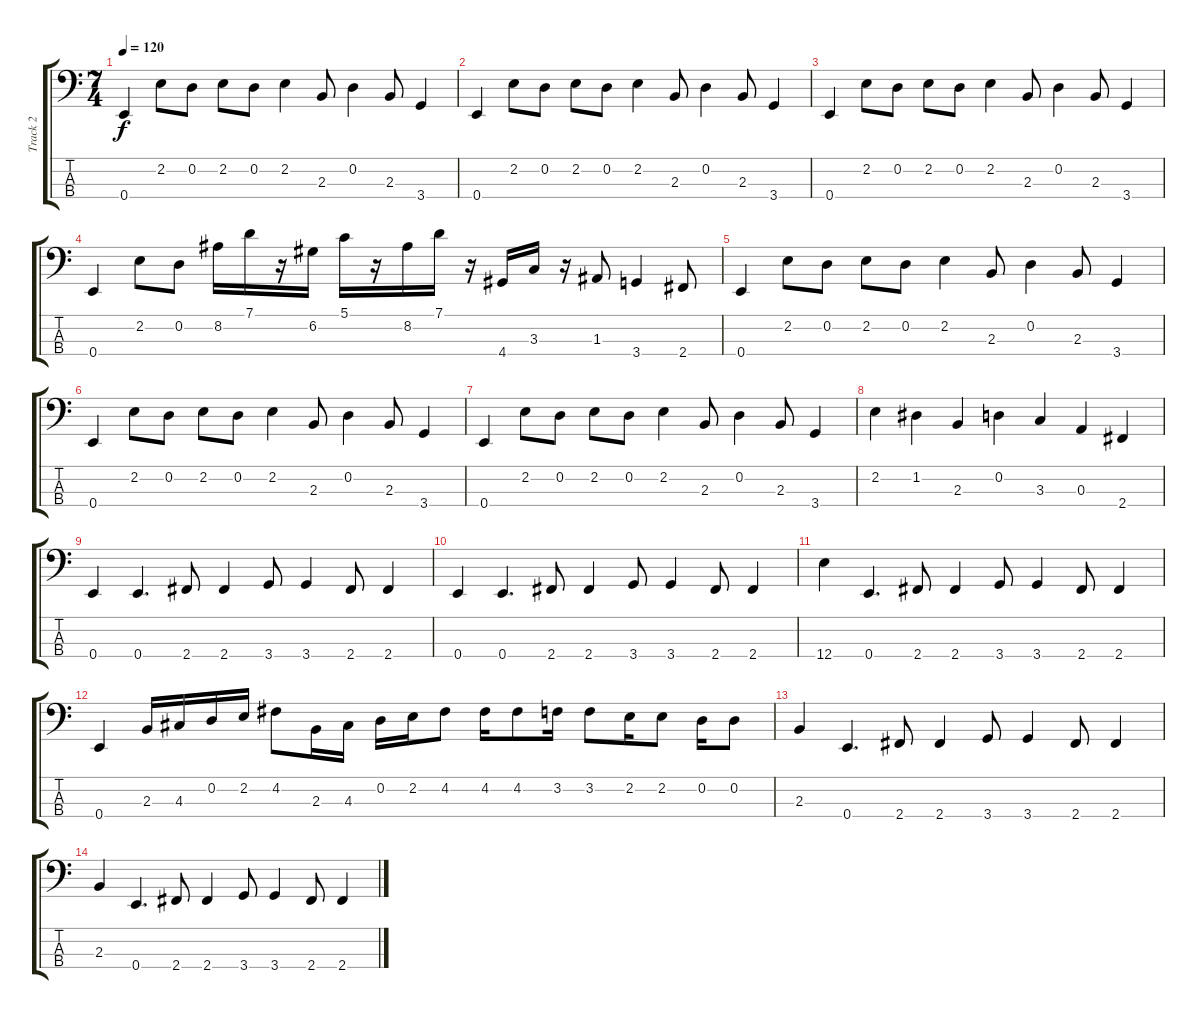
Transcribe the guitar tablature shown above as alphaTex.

\track ("Track 2" "Track 2") {instrument electricbassfinger}
\staff {score tabs}
\tuning (G2 D2 A1 E1) {hide}
\ts (7 4)
\tempo 120
\clef f4
\ks c
0.4.4{dy f} 2.2.8 0.2.8 2.2.8 0.2.8 2.2.4 2.3.8 0.2.4 2.3.8 3.4.4 |
0.4.4 2.2.8 0.2.8 2.2.8 0.2.8 2.2.4 2.3.8 0.2.4 2.3.8 3.4.4 |
0.4.4 2.2.8 0.2.8 2.2.8 0.2.8 2.2.4 2.3.8 0.2.4 2.3.8 3.4.4 |
0.4.4 2.2.8 0.2.8 8.2.16 7.1.16 r.16 6.2.16 5.1.16 r.16 8.2.16 7.1.16 r.16 4.4.16 3.3.16 r.16 1.3.8 3.4.4 2.4.8 |
0.4.4 2.2.8 0.2.8 2.2.8 0.2.8 2.2.4 2.3.8 0.2.4 2.3.8 3.4.4 |
0.4.4 2.2.8 0.2.8 2.2.8 0.2.8 2.2.4 2.3.8 0.2.4 2.3.8 3.4.4 |
0.4.4 2.2.8 0.2.8 2.2.8 0.2.8 2.2.4 2.3.8 0.2.4 2.3.8 3.4.4 |
2.2.4 1.2.4 2.3.4 0.2.4 3.3.4 0.3.4 2.4.4 |
0.4.4 0.4.4{d} 2.4.8 2.4.4 3.4.8 3.4.4 2.4.8 2.4.4 |
0.4.4 0.4.4{d} 2.4.8 2.4.4 3.4.8 3.4.4 2.4.8 2.4.4 |
12.4.4 0.4.4{d} 2.4.8 2.4.4 3.4.8 3.4.4 2.4.8 2.4.4 |
0.4.4 2.3.16 4.3.16 0.2.16 2.2.16 4.2.8 2.3.16 4.3.16 0.2.16 2.2.16 4.2.8 4.2.16 4.2.8 3.2.16 3.2.8 2.2.16 2.2.8 0.2.16 0.2.8 |
2.3.4 0.4.4{d} 2.4.8 2.4.4 3.4.8 3.4.4 2.4.8 2.4.4 |
2.3.4 0.4.4{d} 2.4.8 2.4.4 3.4.8 3.4.4 2.4.8 2.4.4
